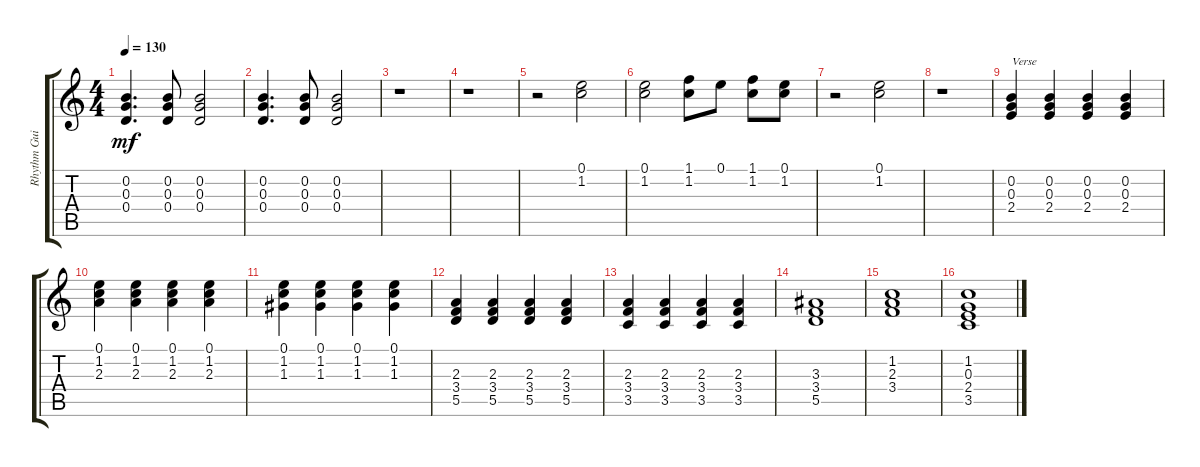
\track ("Rhythm Guitar" "Rhythm Gui") {instrument electricguitarjazz}
\staff {score tabs}
\tuning (E4 B3 G3 D3 A2 E2) {hide}
\ts (4 4)
\tempo 130
\clef g2
\ks c
(0.2 0.3 0.4).4{d dy mf} (0.2 0.3 0.4).8 (0.2 0.3 0.4).2 |
(0.2 0.3 0.4).4{d} (0.2 0.3 0.4).8 (0.2 0.3 0.4).2 |
r.1 |
r.1 |
r.2 (0.1 1.2).2 |
(0.1 1.2).2 (1.1 1.2).8 0.1.8 (1.1 1.2).8 (0.1 1.2).8 |
r.2 (0.1 1.2).2 |
r.1 |
(0.2 0.3 2.4).4{txt "Verse"} (0.2 0.3 2.4).4 (0.2 0.3 2.4).4 (0.2 0.3 2.4).4 |
(0.1 1.2 2.3).4 (0.1 1.2 2.3).4 (0.1 1.2 2.3).4 (0.1 1.2 2.3).4 |
(0.1 1.2 1.3).4 (0.1 1.2 1.3).4 (0.1 1.2 1.3).4 (0.1 1.2 1.3).4 |
(2.3 3.4 5.5).4 (2.3 3.4 5.5).4 (2.3 3.4 5.5).4 (2.3 3.4 5.5).4 |
(2.3 3.4 3.5).4 (2.3 3.4 3.5).4 (2.3 3.4 3.5).4 (2.3 3.4 3.5).4 |
(3.3 3.4 5.5).1 |
(1.2 2.3 3.4).1 |
(1.2 0.3 2.4 3.5).1
